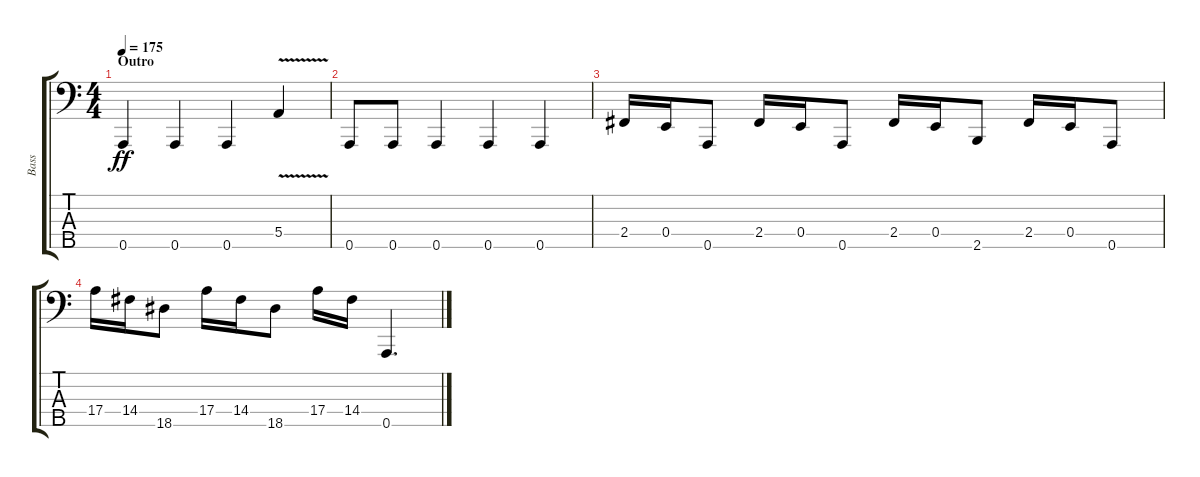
\track ("Bass" "Bass") {instrument electricbasspick}
\staff {score tabs}
\tuning (G2 D2 A1 E1 A0) {hide}
\ts (4 4)
\section ("" "Outro")
\tempo 175
\clef f4
\ks c
0.5.4{dy ff} 0.5.4 0.5.4 5.4{v}.4 |
0.5.8 0.5.8 0.5.4 0.5.4 0.5.4 |
2.4.16 0.4.16 0.5.8 2.4.16 0.4.16 0.5.8 2.4.16 0.4.16 2.5.8 2.4.16 0.4.16 0.5.8 |
17.4.16 14.4.16 18.5.8 17.4.16 14.4.16 18.5.8 17.4.16 14.4.16 0.5.4{d}
